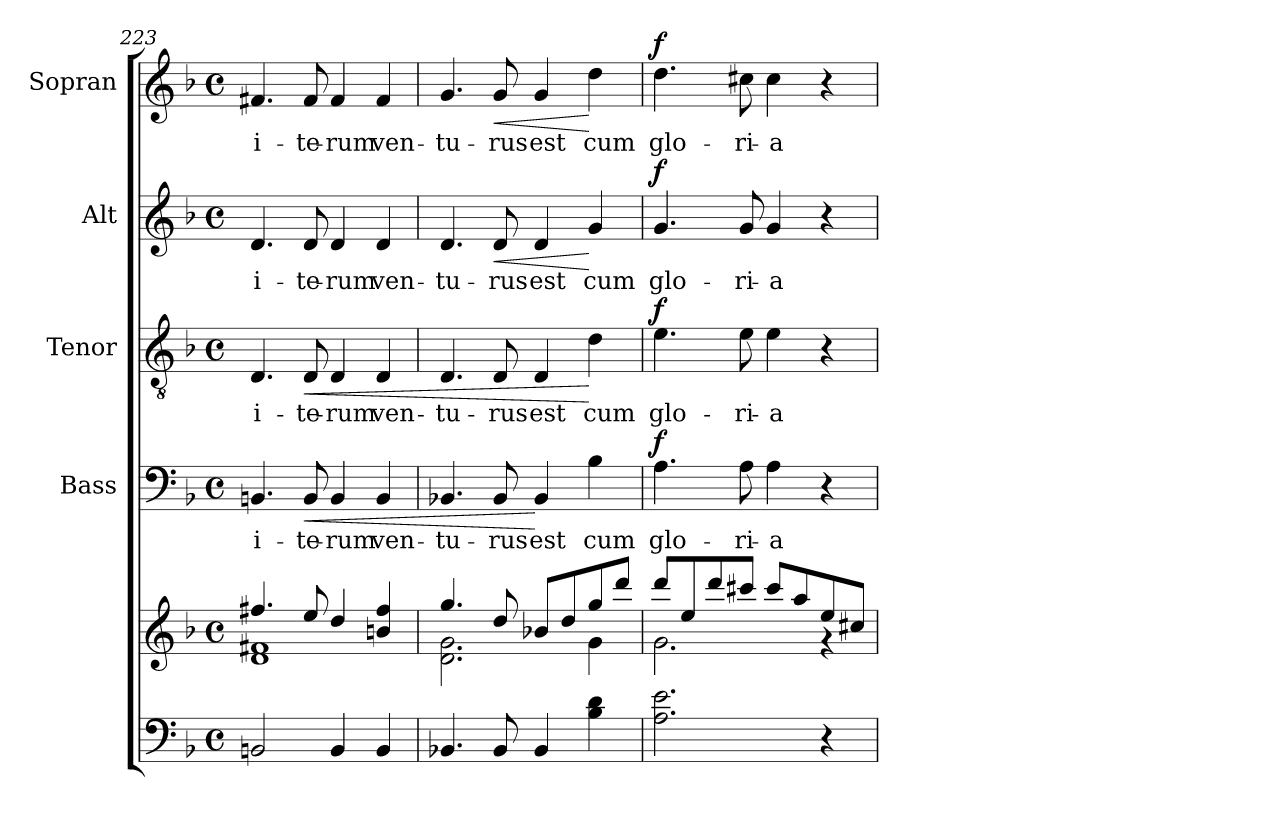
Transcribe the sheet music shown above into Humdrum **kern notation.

**kern	**kern	**kern	**text	**dynam	**kern	**text	**dynam	**kern	**text	**dynam	**kern	**text	**dynam
*part5	*part5	*part4	*part4	*part4	*part3	*part3	*part3	*part2	*part2	*part2	*part1	*part1	*part1
*staff6	*staff5	*staff4	*staff4	*staff4	*staff3	*staff3	*staff3	*staff2	*staff2	*staff2	*staff1	*staff1	*staff1
*	*	*I"Bass	*	*	*I"Tenor	*	*	*I"Alt	*	*	*I"Sopran	*	*
*	*	*I'B.	*	*	*I'T.	*	*	*I'A.	*	*	*I'S.	*	*
!!LO:PB:g=z
*clefF4	*clefG2	*clefF4	*	*	*clefGv2	*	*	*clefG2	*	*	*clefG2	*	*
*k[b-]	*k[b-]	*k[b-]	*	*	*k[b-]	*	*	*k[b-]	*	*	*k[b-]	*	*
*F:	*F:	*F:	*	*	*F:	*	*	*F:	*	*	*F:	*	*
*M4/4	*M4/4	*M4/4	*	*	*M4/4	*	*	*M4/4	*	*	*M4/4	*	*
*met(c)	*met(c)	*met(c)	*	*	*met(c)	*	*	*met(c)	*	*	*met(c)	*	*
=223	=223	=223	=223	=223	=223	=223	=223	=223	=223	=223	=223	=223	=223
*	*^	*	*	*	*	*	*	*	*	*	*	*	*
!	!	!	!	!LO:LY:b	!	!	!LO:LY:b	!	!	!LO:LY:b	!	!	!LO:LY:b	!
2BBn/	4.ff#X/	1d 1f#X	4.BBn/	i-	.	4.D/	i-	.	4.d/	i-	.	4.f#X/	i-	.
!	!	!	!	!LO:LY:b	!LO:HP:b	!	!LO:LY:b	!LO:HP:b	!	!LO:LY:b	!	!	!LO:LY:b	!
.	8ee/	.	8BB/	-te-	<	8D/	-te-	<	8d/	-te-	.	8f#/	-te-	.
!	!	!	!	!LO:LY:b	!	!	!LO:LY:b	!	!	!LO:LY:b	!	!	!LO:LY:b	!
4BB/	4dd/	.	4BB/	-rum	.	4D/	-rum	.	4d/	-rum	.	4f#/	-rum	.
!	!	!	!	!LO:LY:b	!	!	!LO:LY:b	!	!	!LO:LY:b	!	!	!LO:LY:b	!
4BB/	4bn/ 4ff#/	.	4BB/	ven-	.	4D/	ven-	.	4d/	ven-	.	4f#/	ven-	.
=224	=224	=224	=224	=224	=224	=224	=224	=224	=224	=224	=224	=224	=224	=224
!	!	!	!	!LO:LY:b	!	!	!LO:LY:b	!	!	!LO:LY:b	!	!	!LO:LY:b	!
4.BB-X/	4.gg/	2.d\ 2.g\	4.BB-X/	-tu-	.	4.D/	-tu-	.	4.d/	-tu-	.	4.g/	-tu-	.
!	!	!	!	!LO:LY:b	!	!	!LO:LY:b	!	!	!LO:LY:b	!LO:HP:b	!	!LO:LY:b	!LO:HP:b
8BB-/	8dd/	.	8BB-/	-rus	.	8D/	-rus	.	8d/	-rus	<	8g/	-rus	<
!	!	!	!	!LO:LY:b	!	!	!LO:LY:b	!	!	!LO:LY:b	!	!	!LO:LY:b	!
4BB-/	8b-X/L	.	4BB-/	est	[	4D/	est	.	4d/	est	.	4g/	est	.
.	8dd/	.	.	.	.	.	.	.	.	.	.	.	.	.
!	!	!	!	!LO:LY:b	!	!	!LO:LY:b	!	!	!LO:LY:b	!	!	!LO:LY:b	!
4B-\ 4d\	8gg/	4g\	4B-\	cum	.	4d\	cum	[	4g/	cum	[	4dd\	cum	[
.	8ddd/J	.	.	.	.	.	.	.	.	.	.	.	.	.
=225	=225	=225	=225	=225	=225	=225	=225	=225	=225	=225	=225	=225	=225	=225
!	!	!	!	!LO:LY:b	!LO:DY:a	!	!LO:LY:b	!LO:DY:a	!	!LO:LY:b	!LO:DY:a	!	!LO:LY:b	!LO:DY:a
2.A\ 2.e\	8ddd/L	2.g\	4.A\	glo-	f	4.e\	glo-	f	4.g/	glo-	f	4.dd\	glo-	f
.	8ee/	.	.	.	.	.	.	.	.	.	.	.	.	.
.	8ddd/	.	.	.	.	.	.	.	.	.	.	.	.	.
!	!	!	!	!LO:LY:b	!	!	!LO:LY:b	!	!	!LO:LY:b	!	!	!LO:LY:b	!
.	8ccc#X/J	.	8A\	-ri-	.	8e\	-ri-	.	8g/	-ri-	.	8cc#X\	-ri-	.
!	!	!	!	!LO:LY:b	!	!	!LO:LY:b	!	!	!LO:LY:b	!	!	!LO:LY:b	!
.	8ccc#/L	.	4A\	-a	.	4e\	-a	.	4g/	-a	.	4cc#\	-a	.
.	8aa/	.	.	.	.	.	.	.	.	.	.	.	.	.
4r	8ee/	4rf	4r	.	.	4r	.	.	4r	.	.	4r	.	.
.	8cc#X/J	.	.	.	.	.	.	.	.	.	.	.	.	.
*	*v	*v	*	*	*	*	*	*	*	*	*	*	*	*
=	=	=	=	=	=	=	=	=	=	=	=	=	=
*-	*-	*-	*-	*-	*-	*-	*-	*-	*-	*-	*-	*-	*-
